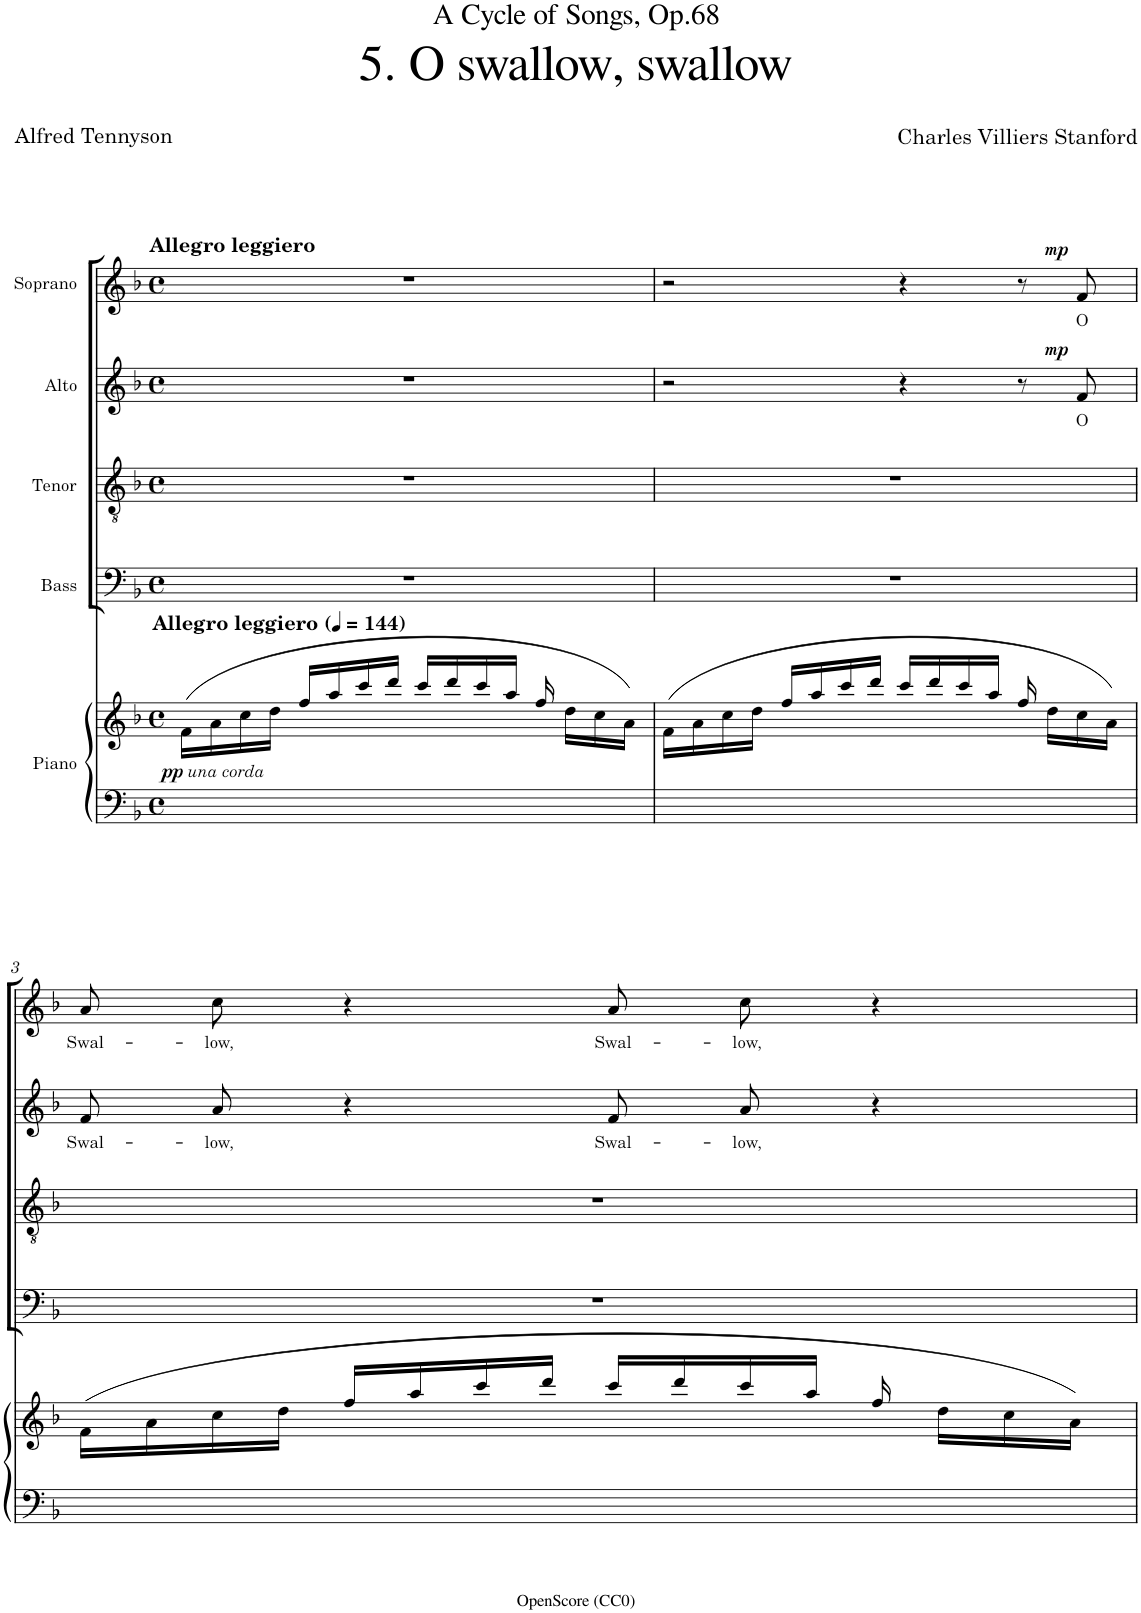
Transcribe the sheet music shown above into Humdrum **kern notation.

**kern	**kern	**dynam	**kern	**kern	**kern	**text	**dynam	**kern	**text	**dynam
*part5	*part5	*part5	*part4	*part3	*part2	*part2	*part2	*part1	*part1	*part1
*staff6	*staff5	*staff5/6	*staff4	*staff3	*staff2	*staff2	*staff2	*staff1	*staff1	*staff1
*I"Piano	*	*	*I"Bass	*I"Tenor	*I"Alto	*	*	*I"Soprano	*	*
*I'Pno	*	*	*	*	*	*	*	*	*	*
*clefF4	*clefG2	*	*clefF4	*clefGv2	*clefG2	*	*	*clefG2	*	*
*k[b-]	*k[b-]	*	*k[b-]	*k[b-]	*k[b-]	*	*	*k[b-]	*	*
*M4/4	*M4/4	*	*M4/4	*M4/4	*M4/4	*	*	*M4/4	*	*
*met(c)	*met(c)	*	*met(c)	*met(c)	*met(c)	*	*	*met(c)	*	*
*MM144	*MM144	*	*MM144	*MM144	*MM144	*	*	*MM144	*	*
=1	=1	=1	=1	=1	=1	=1	=1	=1	=1	=1
!	!	!	!	!	!	!	!	!LO:TX:a:B:t=Allegro leggiero	!	!
!	!LO:TX:a:B:t=Allegro leggiero	!	!	!	!	!	!	!	!	!
!	!	!LO:DY:b	!	!	!	!	!	!	!	!
!	!	!LO:DY:n=1:b	!	!	!	!	!	!	!	!
1ryy	(16f\LL	pp other-dynamics	1r	1r	1r	.	.	1r	.	.
.	16a\	.	.	.	.	.	.	.	.	.
.	16cc\	.	.	.	.	.	.	.	.	.
.	16dd\JJ	.	.	.	.	.	.	.	.	.
.	16ff/LL	.	.	.	.	.	.	.	.	.
.	16aa/	.	.	.	.	.	.	.	.	.
.	16ccc/	.	.	.	.	.	.	.	.	.
.	16ddd/JJ	.	.	.	.	.	.	.	.	.
.	16ccc/LL	.	.	.	.	.	.	.	.	.
.	16ddd/	.	.	.	.	.	.	.	.	.
.	16ccc/	.	.	.	.	.	.	.	.	.
.	16aa/JJ	.	.	.	.	.	.	.	.	.
.	16ff/	.	.	.	.	.	.	.	.	.
.	16dd\LL	.	.	.	.	.	.	.	.	.
.	16cc\	.	.	.	.	.	.	.	.	.
.	16a\JJ)	.	.	.	.	.	.	.	.	.
=2	=2	=2	=2	=2	=2	=2	=2	=2	=2	=2
1ryy	(16f\LL	.	1r	1r	2r	.	.	2r	.	.
.	16a\	.	.	.	.	.	.	.	.	.
.	16cc\	.	.	.	.	.	.	.	.	.
.	16dd\JJ	.	.	.	.	.	.	.	.	.
.	16ff/LL	.	.	.	.	.	.	.	.	.
.	16aa/	.	.	.	.	.	.	.	.	.
.	16ccc/	.	.	.	.	.	.	.	.	.
.	16ddd/JJ	.	.	.	.	.	.	.	.	.
.	16ccc/LL	.	.	.	4r	.	.	4r	.	.
.	16ddd/	.	.	.	.	.	.	.	.	.
.	16ccc/	.	.	.	.	.	.	.	.	.
.	16aa/JJ	.	.	.	.	.	.	.	.	.
.	16ff/	.	.	.	8r	.	.	8r	.	.
.	16dd\LL	.	.	.	.	.	.	.	.	.
!	!	!	!	!	!	!LO:LY:b	!LO:DY:a	!	!LO:LY:b	!LO:DY:a
.	16cc\	.	.	.	8f/	O	mp	8f/	O	mp
.	16a\JJ)	.	.	.	.	.	.	.	.	.
!!LO:LB:g=z
=3	=3	=3	=3	=3	=3	=3	=3	=3	=3	=3
!	!	!	!	!	!	!LO:LY:b	!	!	!LO:LY:b	!
1ryy	(16f\LL	.	1r	1r	8f/L	Swal-	.	8a\L	Swal-	.
.	16a\	.	.	.	.	.	.	.	.	.
!	!	!	!	!	!	!LO:LY:b	!	!	!LO:LY:b	!
.	16cc\	.	.	.	8a/J	-low,	.	8cc\J	-low,	.
.	16dd\JJ	.	.	.	.	.	.	.	.	.
.	16ff/LL	.	.	.	4r	.	.	4r	.	.
.	16aa/	.	.	.	.	.	.	.	.	.
.	16ccc/	.	.	.	.	.	.	.	.	.
.	16ddd/JJ	.	.	.	.	.	.	.	.	.
!	!	!	!	!	!	!LO:LY:b	!	!	!LO:LY:b	!
.	16ccc/LL	.	.	.	8f/L	Swal-	.	8a\L	Swal-	.
.	16ddd/	.	.	.	.	.	.	.	.	.
!	!	!	!	!	!	!LO:LY:b	!	!	!LO:LY:b	!
.	16ccc/	.	.	.	8a/J	-low,	.	8cc\J	-low,	.
.	16aa/JJ	.	.	.	.	.	.	.	.	.
.	16ff/	.	.	.	4r	.	.	4r	.	.
.	16dd\LL	.	.	.	.	.	.	.	.	.
.	16cc\	.	.	.	.	.	.	.	.	.
.	16a\JJ)	.	.	.	.	.	.	.	.	.
=	=	=	=	=	=	=	=	=	=	=
*-	*-	*-	*-	*-	*-	*-	*-	*-	*-	*-
